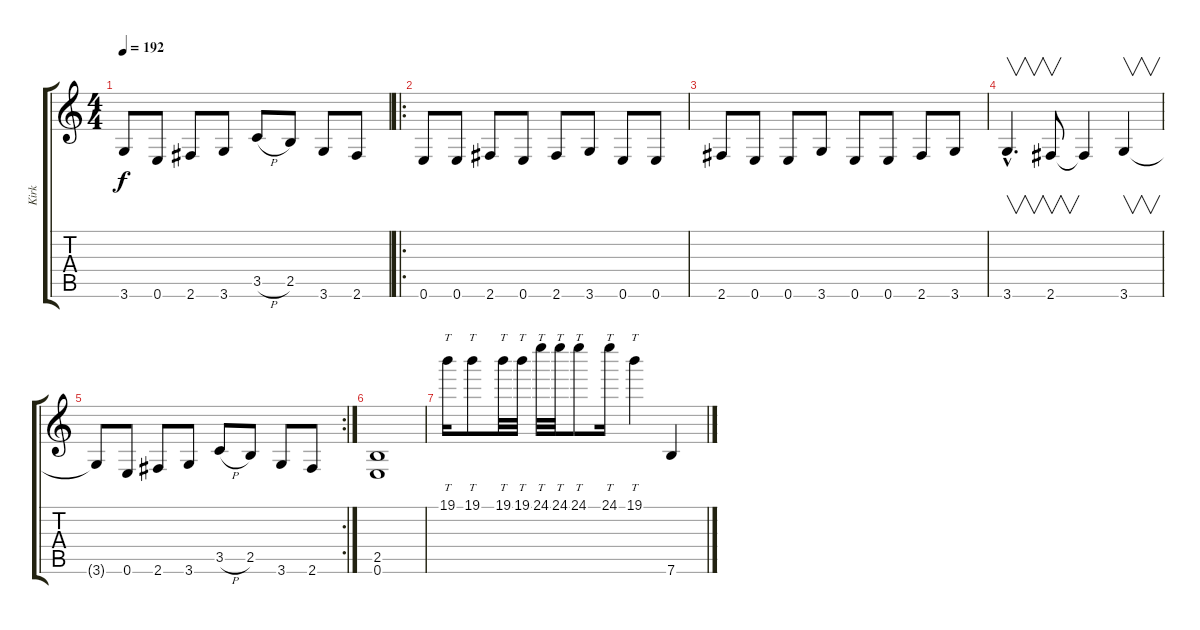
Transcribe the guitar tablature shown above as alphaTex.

\track ("Kirk" "Kirk") {instrument distortionguitar}
\staff {score tabs}
\tuning (E4 B3 G3 D3 A2 E2) {hide}
\ts (4 4)
\tempo 192
\clef g2
\ks c
3.6{t}.8{dy f} 0.6.8 2.6.8 3.6.8 3.5{h}.8 2.5.8 3.6.8 2.6.8 |
\ro
0.6.8 0.6.8 2.6.8 0.6.8 2.6.8 3.6.8 0.6.8 0.6.8 |
2.6.8 0.6.8 0.6.8 3.6.8 0.6.8 0.6.8 2.6.8 3.6.8 |
3.6{hac}.4{v d} 2.6.8{v} 2.6{t}.4 3.6.4{v} |
\rc 2
3.6{t}.8 0.6.8 2.6.8 3.6.8 3.5{h}.8 2.5.8 3.6.8 2.6.8 |
(2.5 0.6).1 |
19.1.16{tt} 19.1.8{tt} 19.1.32{tt} 19.1.32{tt} 24.1.32{tt} 24.1.32{tt} 24.1.8{tt} 24.1.16{tt} 19.1.4{tt} 7.6.4
